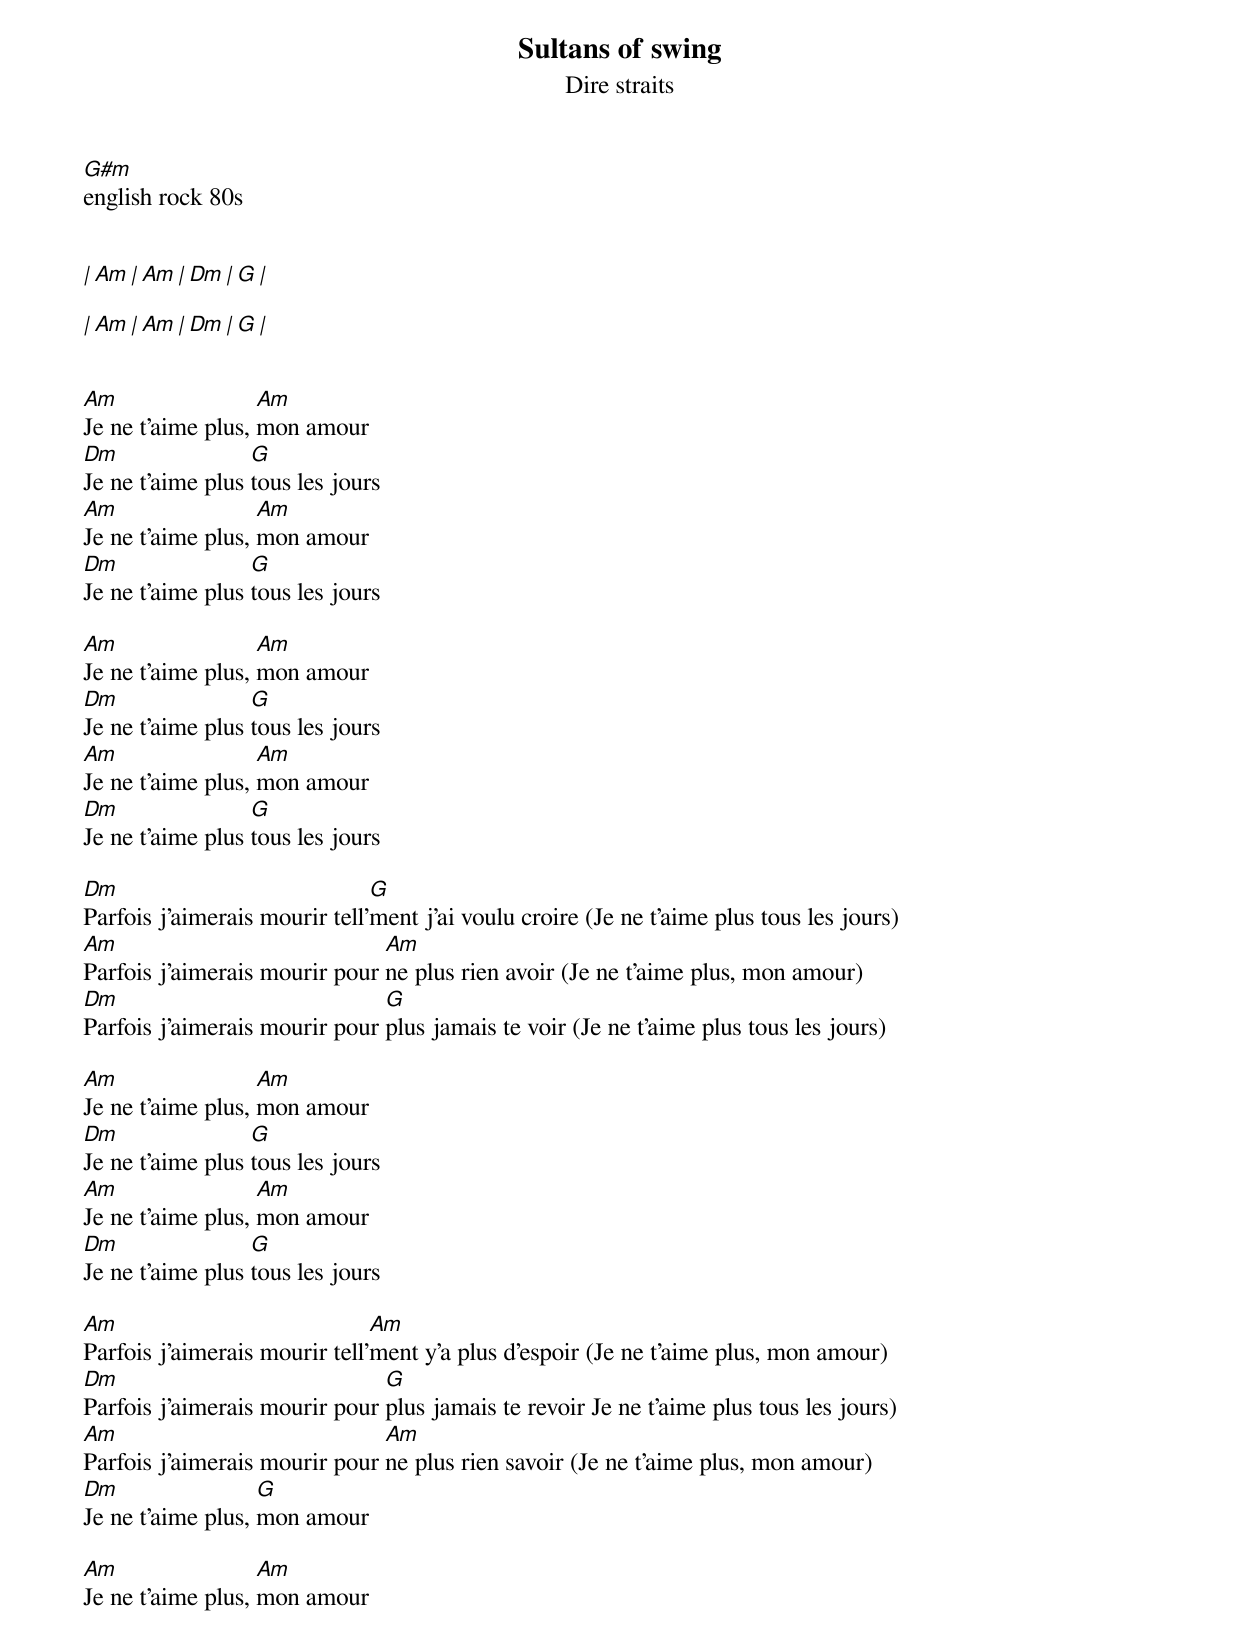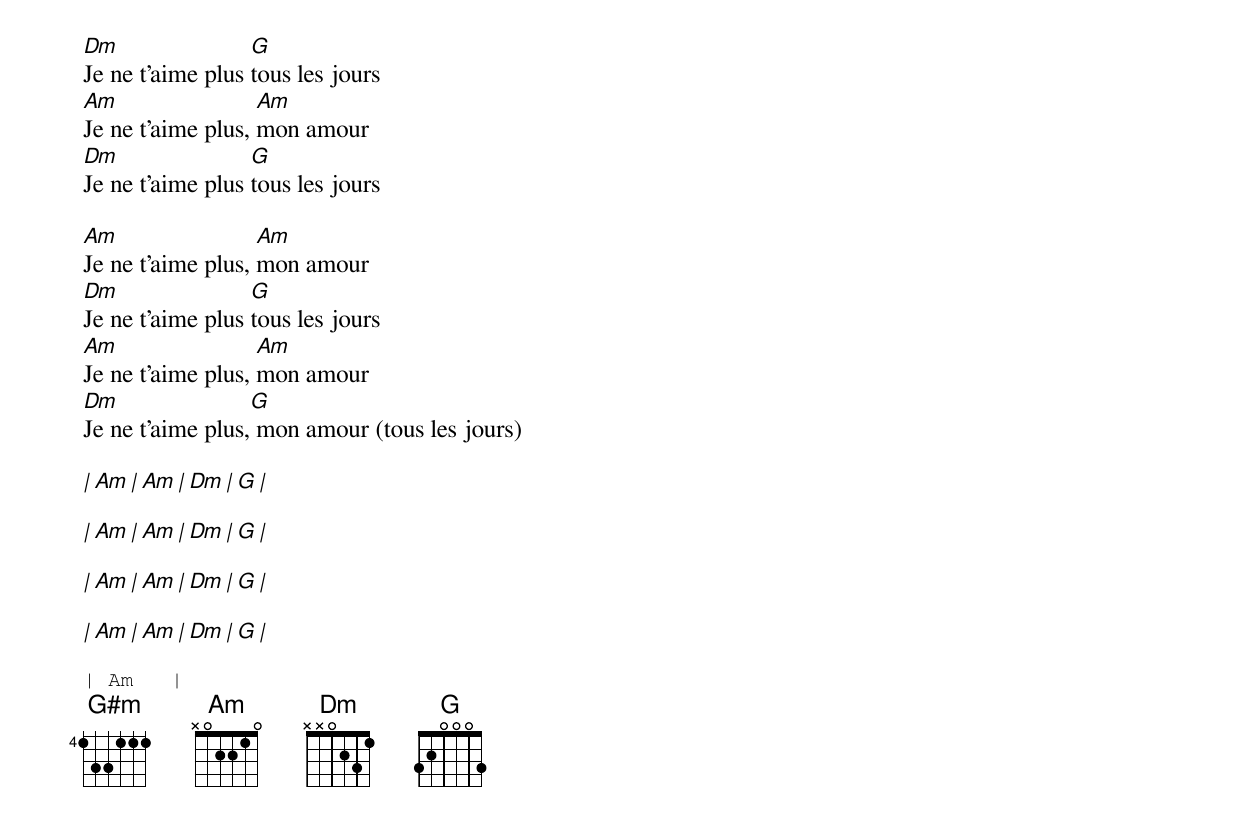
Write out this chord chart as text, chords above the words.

Sultans of swing
Dire straits
G#m
english rock 80s


| Am   | Am   | Dm   | G    |

| Am   | Am   | Dm   | G    |


Am                 Am
Je ne t'aime plus, mon amour
Dm                G
Je ne t'aime plus tous les jours
Am                 Am
Je ne t'aime plus, mon amour
Dm                G
Je ne t'aime plus tous les jours

Am                 Am
Je ne t'aime plus, mon amour
Dm                G
Je ne t'aime plus tous les jours
Am                 Am
Je ne t'aime plus, mon amour
Dm                G
Je ne t'aime plus tous les jours

Dm                             G
Parfois j'aimerais mourir tell'ment j'ai voulu croire (Je ne t'aime plus tous les jours)
Am                             Am
Parfois j'aimerais mourir pour ne plus rien avoir (Je ne t'aime plus, mon amour)
Dm                             G
Parfois j'aimerais mourir pour plus jamais te voir (Je ne t'aime plus tous les jours)

Am                 Am
Je ne t'aime plus, mon amour
Dm                G
Je ne t'aime plus tous les jours
Am                 Am
Je ne t'aime plus, mon amour
Dm                G
Je ne t'aime plus tous les jours

Am                             Am
Parfois j'aimerais mourir tell'ment y'a plus d'espoir (Je ne t'aime plus, mon amour)
Dm                             G
Parfois j'aimerais mourir pour plus jamais te revoir Je ne t'aime plus tous les jours)
Am                             Am
Parfois j'aimerais mourir pour ne plus rien savoir (Je ne t'aime plus, mon amour)
Dm                 G
Je ne t'aime plus, mon amour

Am                 Am
Je ne t'aime plus, mon amour
Dm                G
Je ne t'aime plus tous les jours
Am                 Am
Je ne t'aime plus, mon amour
Dm                G
Je ne t'aime plus tous les jours

Am                 Am
Je ne t'aime plus, mon amour
Dm                G
Je ne t'aime plus tous les jours
Am                 Am
Je ne t'aime plus, mon amour
Dm                G
Je ne t'aime plus, mon amour (tous les jours)

| Am   | Am   | Dm   | G    |

| Am   | Am   | Dm   | G    |

| Am   | Am   | Dm   | G    |

| Am   | Am   | Dm   | G    |

| Am   |
